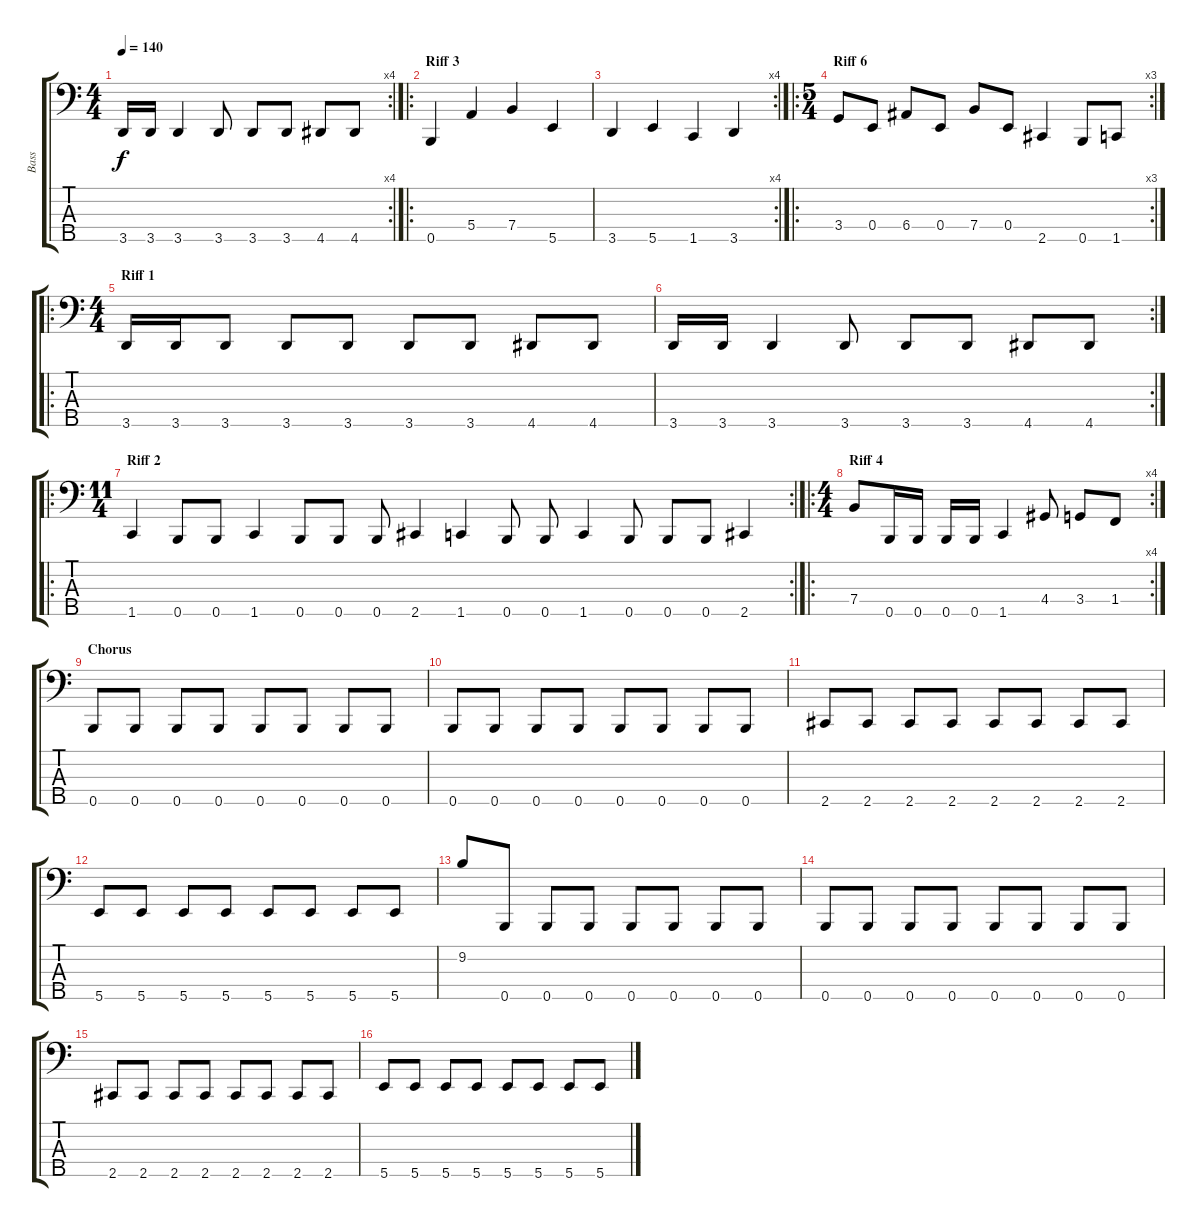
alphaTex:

\track ("Bass" "Bass") {instrument electricbassfinger}
\staff {score tabs}
\tuning (G2 D2 A1 E1 B0) {hide}
\rc 4
\ts (4 4)
\tempo 140
\clef f4
\ks c
3.5.16{dy f} 3.5.16 3.5.4 3.5.8 3.5.8 3.5.8 4.5.8 4.5.8 |
\ro
\section ("" "Riff 3")
0.5.4 5.4.4 7.4.4 5.5.4 |
\rc 4
3.5.4 5.5.4 1.5.4 3.5.4 |
\ro
\rc 3
\ts (5 4)
\section ("" "Riff 6")
3.4.8 0.4.8 6.4.8 0.4.8 7.4.8 0.4.8 2.5.4 0.5.8 1.5.8 |
\ro
\ts (4 4)
\section ("" "Riff 1")
3.5.16 3.5.16 3.5.8 3.5.8 3.5.8 3.5.8 3.5.8 4.5.8 4.5.8 |
\rc 2
3.5.16 3.5.16 3.5.4 3.5.8 3.5.8 3.5.8 4.5.8 4.5.8 |
\ro
\rc 2
\ts (11 4)
\section ("" "Riff 2")
1.5.4 0.5.8 0.5.8 1.5.4 0.5.8 0.5.8 0.5.8 2.5.4 1.5.4 0.5.8 0.5.8 1.5.4 0.5.8 0.5.8 0.5.8 2.5.4 |
\ro
\rc 4
\ts (4 4)
\section ("" "Riff 4")
7.4.8 0.5.16 0.5.16 0.5.16 0.5.16 1.5.4 4.4.8 3.4.8 1.4.8 |
\section ("" "Chorus")
0.5.8 0.5.8 0.5.8 0.5.8 0.5.8 0.5.8 0.5.8 0.5.8 |
0.5.8 0.5.8 0.5.8 0.5.8 0.5.8 0.5.8 0.5.8 0.5.8 |
2.5.8 2.5.8 2.5.8 2.5.8 2.5.8 2.5.8 2.5.8 2.5.8 |
5.5.8 5.5.8 5.5.8 5.5.8 5.5.8 5.5.8 5.5.8 5.5.8 |
9.2.8 0.5.8 0.5.8 0.5.8 0.5.8 0.5.8 0.5.8 0.5.8 |
0.5.8 0.5.8 0.5.8 0.5.8 0.5.8 0.5.8 0.5.8 0.5.8 |
2.5.8 2.5.8 2.5.8 2.5.8 2.5.8 2.5.8 2.5.8 2.5.8 |
5.5.8 5.5.8 5.5.8 5.5.8 5.5.8 5.5.8 5.5.8 5.5.8
